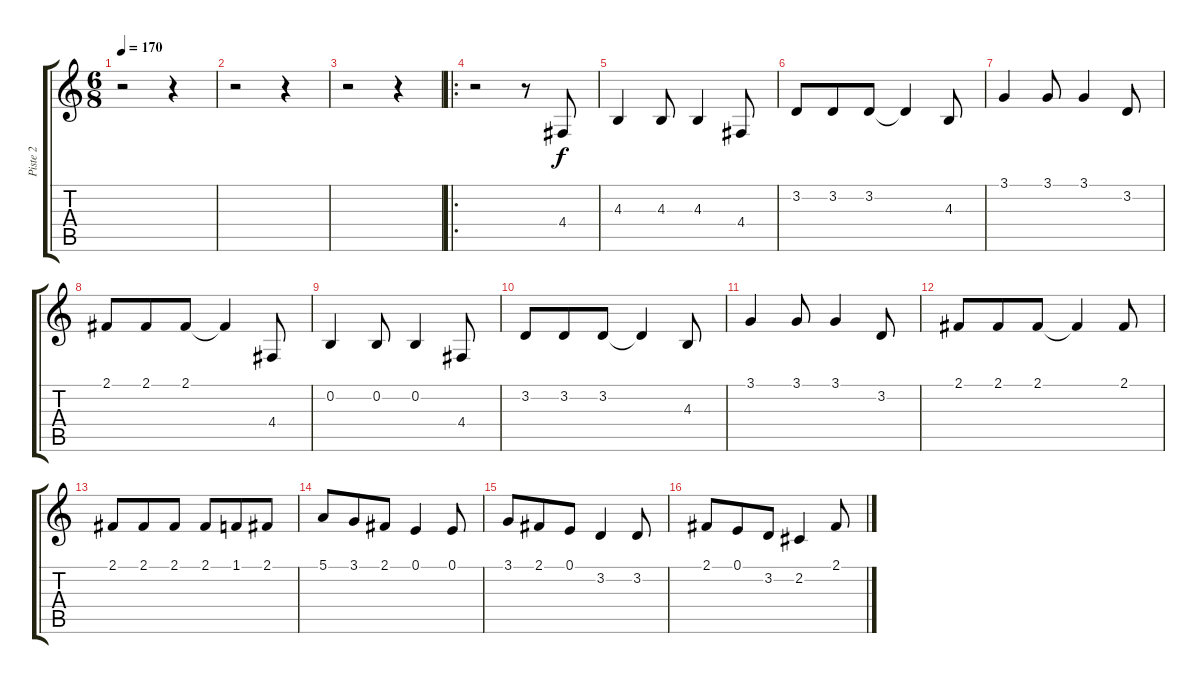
\track ("Piste 2" "Piste 2") {instrument clarinet}
\staff {score tabs}
\tuning (E4 B3 G3 D3 A2 E2) {hide}
\ts (6 8)
\tempo 170
\clef g2
\ks c
r.2{dy f instrument clarinet} r.4 |
r.2 r.4 |
r.2 r.4 |
\ro
r.2 r.8 4.4.8 |
4.3.4 4.3.8 4.3.4 4.4.8 |
3.2.8 3.2.8 3.2.8 3.2{t}.4 4.3.8 |
3.1.4 3.1.8 3.1.4 3.2.8 |
2.1.8 2.1.8 2.1.8 2.1{t}.4 4.4.8 |
0.2.4 0.2.8 0.2.4 4.4.8 |
3.2.8 3.2.8 3.2.8 3.2{t}.4 4.3.8 |
3.1.4 3.1.8 3.1.4 3.2.8 |
2.1.8 2.1.8 2.1.8 2.1{t}.4 2.1.8 |
2.1.8 2.1.8 2.1.8 2.1.8 1.1.8 2.1.8 |
5.1.8 3.1.8 2.1.8 0.1.4 0.1.8 |
3.1.8 2.1.8 0.1.8 3.2.4 3.2.8 |
2.1.8 0.1.8 3.2.8 2.2.4 2.1.8
